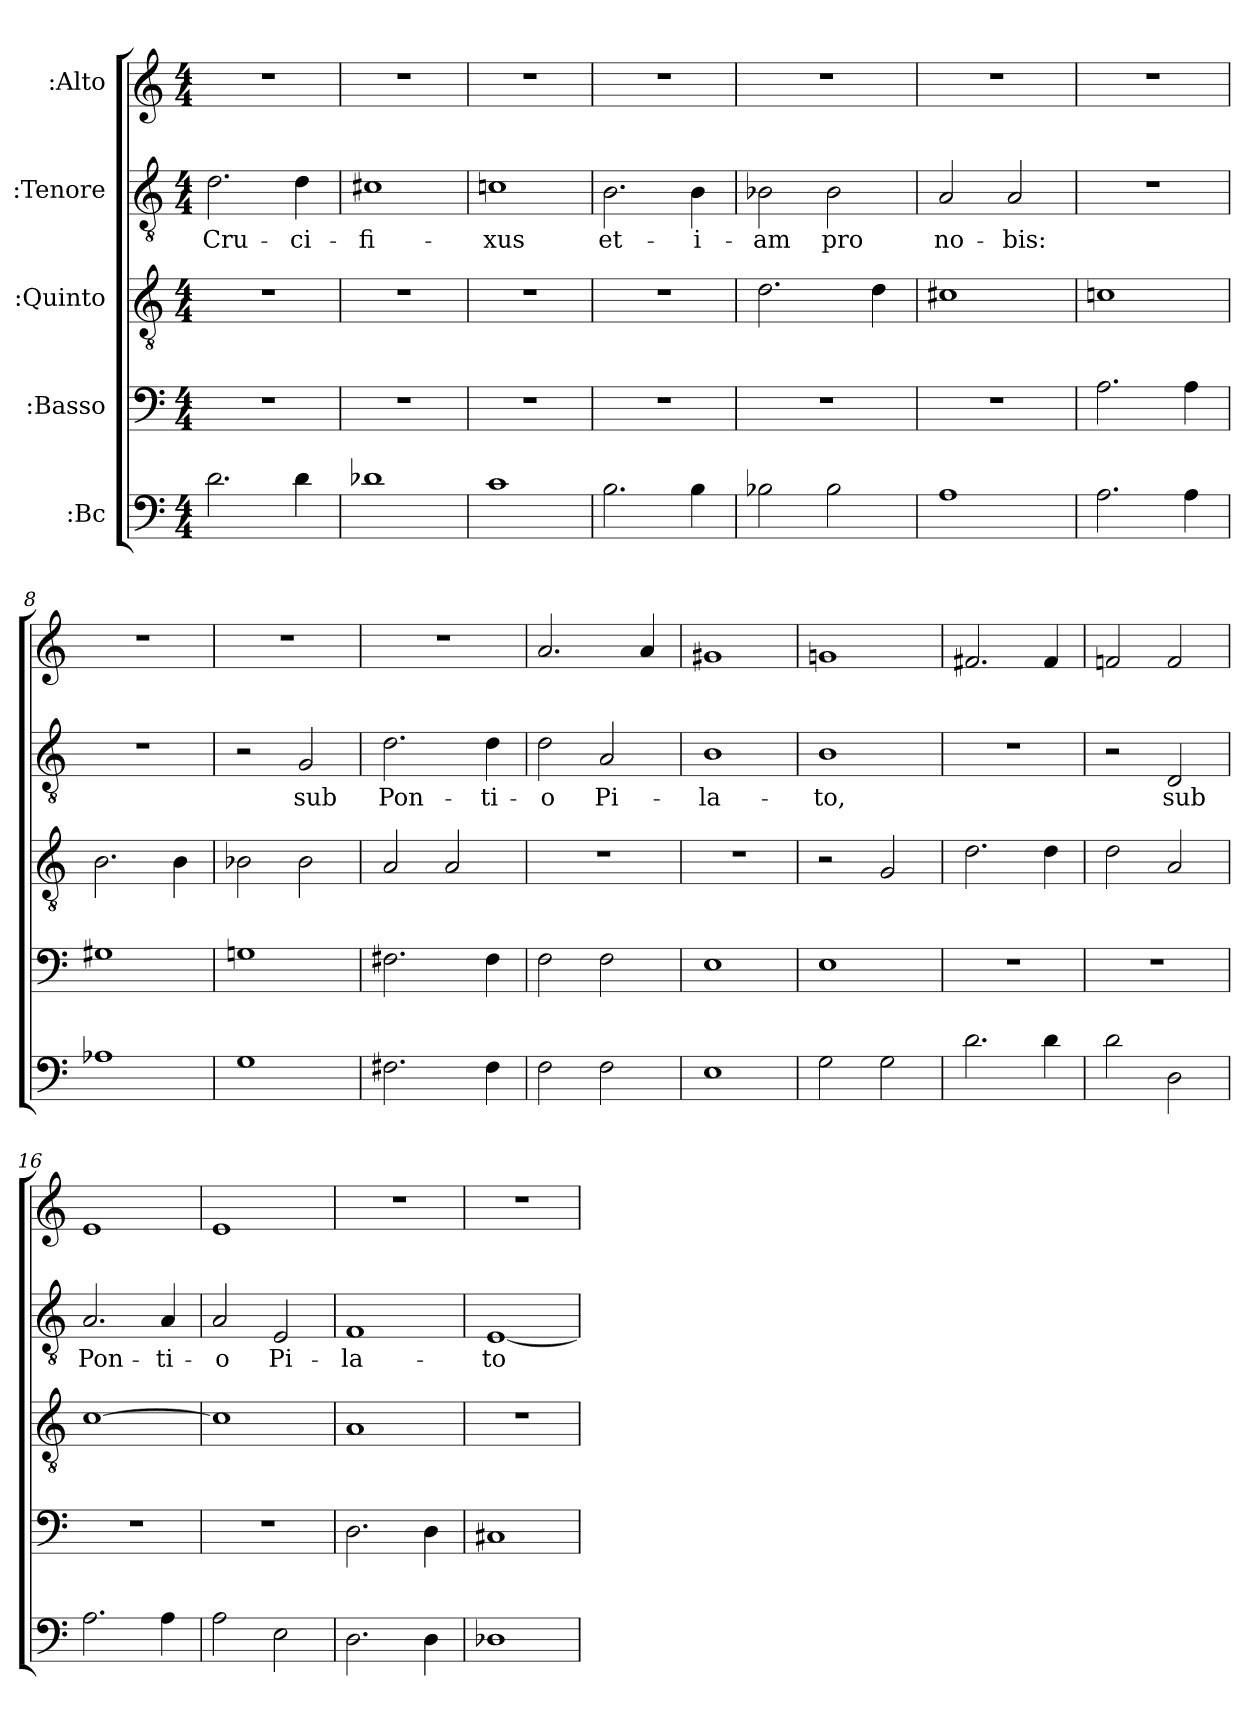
**kern	**kern	**kern	**kern	**text	**kern
*part5	*part4	*part3	*part2	*part2	*part1
*staff5	*staff4	*staff3	*staff2	*staff2	*staff1
*I":Bc	*I":Basso	*I":Quinto	*I":Tenore	*	*I":Alto
*clefF4	*clefF4	*clefGv2	*clefGv2	*	*clefG2
*k[]	*k[]	*k[]	*k[]	*	*k[]
*M4/4	*M4/4	*M4/4	*M4/4	*	*M4/4
=1	=1	=1	=1	=1	=1
2.d\	1r	1r	2.d\	Cru-	1r
4d\	.	.	4d\	-ci-	.
=2	=2	=2	=2	=2	=2
1d-X	1r	1r	1c#X	-fi-	1r
=3	=3	=3	=3	=3	=3
1c	1r	1r	1cn	-xus	1r
=4	=4	=4	=4	=4	=4
2.B\	1r	1r	2.B\	et-	1r
4B\	.	.	4B\	-i-	.
=5	=5	=5	=5	=5	=5
2B-X\	1r	2.d\	2B-X\	-am	1r
2B-\	.	.	2B-\	pro	.
.	.	4d\	.	.	.
=6	=6	=6	=6	=6	=6
1A	1r	1c#X	2A/	no-	1r
.	.	.	2A/	-bis:	.
!!LO:LB:g=z
=7	=7	=7	=7	=7	=7
2.A\	2.A\	1cn	1r	.	1r
4A\	4A\	.	.	.	.
=8	=8	=8	=8	=8	=8
1A-X	1G#X	2.B\	1r	.	1r
.	.	4B\	.	.	.
=9	=9	=9	=9	=9	=9
1G	1Gn	2B-X\	2r	.	1r
.	.	2B-\	2G/	sub	.
=10	=10	=10	=10	=10	=10
2.F#X\	2.F#X\	2A/	2.d\	Pon-	1r
.	.	2A/	.	.	.
4F#\	4F#\	.	4d\	-ti-	.
=11	=11	=11	=11	=11	=11
2F\	2F\	1r	2d\	-o	2.a/
2F\	2F\	.	2A/	Pi-	.
.	.	.	.	.	4a/
=12	=12	=12	=12	=12	=12
1E	1E	1r	1B	-la-	1g#X
=13	=13	=13	=13	=13	=13
2G\	1E	2r	1B	-to,	1gn
2G\	.	2G/	.	.	.
!!LO:PB:g=z
=14	=14	=14	=14	=14	=14
2.d\	1r	2.d\	1r	.	2.f#X/
4d\	.	4d\	.	.	4f#/
=15	=15	=15	=15	=15	=15
2d\	1r	2d\	2r	.	2fn/
2D\	.	2A/	2D/	sub	2f/
=16	=16	=16	=16	=16	=16
2.A\	1r	[1c	2.A/	Pon-	1e
4A\	.	.	4A/	-ti-	.
=17	=17	=17	=17	=17	=17
2A\	1r	1c]	2A/	-o	1e
2E\	.	.	2E/	Pi-	.
=18	=18	=18	=18	=18	=18
2.D\	2.D\	1A	1F	-la-	1r
4D\	4D\	.	.	.	.
=19	=19	=19	=19	=19	=19
1D-X	1C#X	1r	[1E	-to	1r
=	=	=	=	=	=
*-	*-	*-	*-	*-	*-
